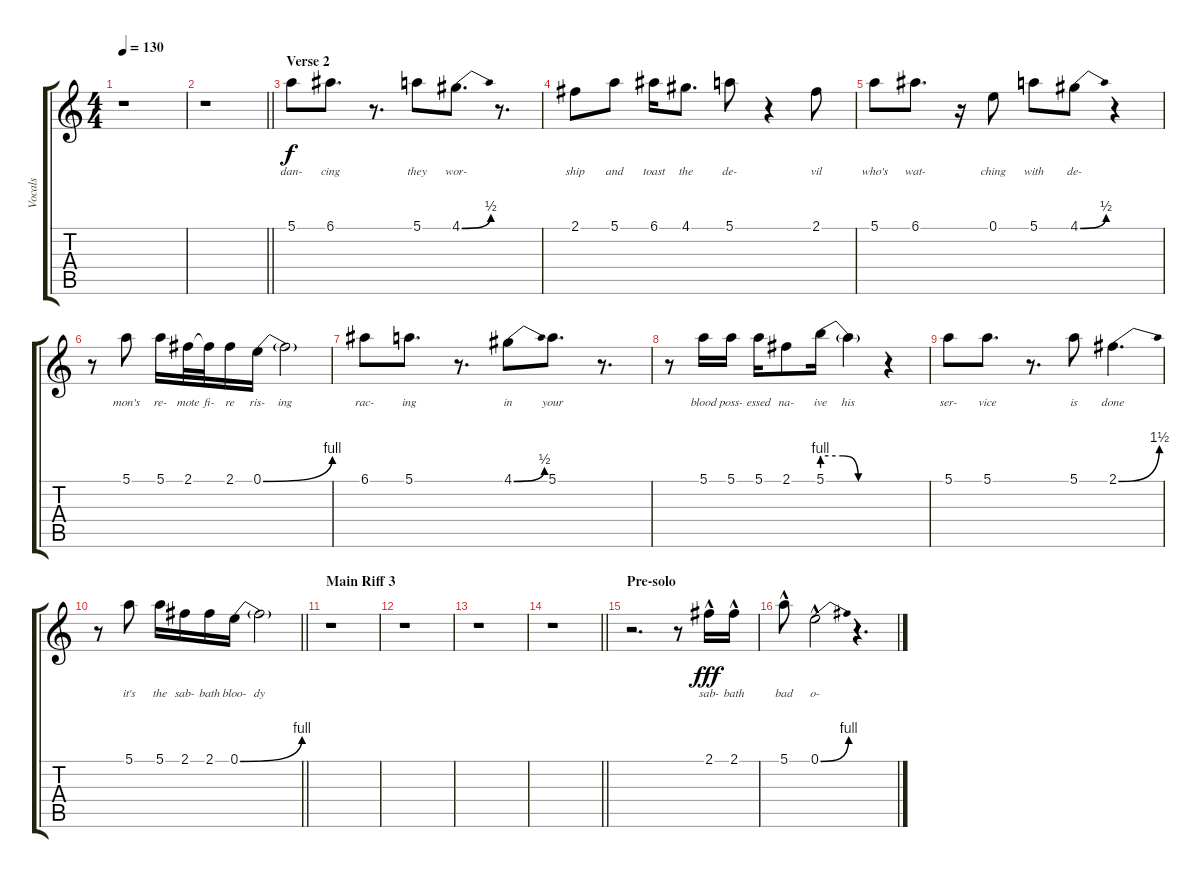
\track ("Vocals" "Vocals") {instrument overdrivenguitar}
\staff {score tabs}
\tuning (E4 B3 G3 D3 A2 E2) {hide}
\ts (4 4)
\tempo 130
\clef g2
\ks c
r.1{dy f} |
\barLineRight lightlight
r.1 |
\section ("" "Verse 2")
5.1.8{lyrics (0 "dan-") lyrics (1 "") lyrics (2 "") lyrics (3 "") lyrics (4 "")} 6.1.8{d lyrics (0 "cing") lyrics (1 "") lyrics (2 "") lyrics (3 "") lyrics (4 "")} r.8{d} 5.1.8{lyrics (0 "they") lyrics (1 "") lyrics (2 "") lyrics (3 "") lyrics (4 "")} 4.1{be (bend 0 0 60 2)}.8{d lyrics (0 "wor-") lyrics (1 "") lyrics (2 "") lyrics (3 "") lyrics (4 "")} r.8{d} |
2.1.8{lyrics (0 "ship") lyrics (1 "") lyrics (2 "") lyrics (3 "") lyrics (4 "")} 5.1.8{lyrics (0 "and") lyrics (1 "") lyrics (2 "") lyrics (3 "") lyrics (4 "")} 6.1.16{lyrics (0 "toast") lyrics (1 "") lyrics (2 "") lyrics (3 "") lyrics (4 "")} 4.1.8{d lyrics (0 "the") lyrics (1 "") lyrics (2 "") lyrics (3 "") lyrics (4 "")} 5.1.8{lyrics (0 "de-") lyrics (1 "") lyrics (2 "") lyrics (3 "") lyrics (4 "")} r.4 2.1.8{lyrics (0 "vil") lyrics (1 "") lyrics (2 "") lyrics (3 "") lyrics (4 "")} |
5.1.8{lyrics (0 "who's") lyrics (1 "") lyrics (2 "") lyrics (3 "") lyrics (4 "")} 6.1.8{d lyrics (0 "wat-") lyrics (1 "") lyrics (2 "") lyrics (3 "") lyrics (4 "")} r.16 0.1.8{lyrics (0 "ching") lyrics (1 "") lyrics (2 "") lyrics (3 "") lyrics (4 "")} 5.1.8{lyrics (0 "with") lyrics (1 "") lyrics (2 "") lyrics (3 "") lyrics (4 "")} 4.1{be (bend 0 0 60 2)}.8{lyrics (0 "de-") lyrics (1 "") lyrics (2 "") lyrics (3 "") lyrics (4 "")} r.4 |
r.8 5.1.8{lyrics (0 "mon's") lyrics (1 "") lyrics (2 "") lyrics (3 "") lyrics (4 "")} 5.1.16{lyrics (0 "re-") lyrics (1 "") lyrics (2 "") lyrics (3 "") lyrics (4 "")} 2.1.32{lyrics (0 "mote") lyrics (1 "") lyrics (2 "") lyrics (3 "") lyrics (4 "")} 2.1{t}.32{lyrics (0 "fi-") lyrics (1 "") lyrics (2 "") lyrics (3 "") lyrics (4 "")} 2.1.16{lyrics (0 "re") lyrics (1 "") lyrics (2 "") lyrics (3 "") lyrics (4 "")} 0.1{be (bend 0 0 60 4)}.16{lyrics (0 "ris-") lyrics (1 "") lyrics (2 "") lyrics (3 "") lyrics (4 "")} 0.1{t}.2{lyrics (0 "ing") lyrics (1 "") lyrics (2 "") lyrics (3 "") lyrics (4 "")} |
6.1.8{lyrics (0 "rac-") lyrics (1 "") lyrics (2 "") lyrics (3 "") lyrics (4 "")} 5.1.8{d lyrics (0 "ing") lyrics (1 "") lyrics (2 "") lyrics (3 "") lyrics (4 "")} r.8{d} 4.1{be (bend 0 0 60 2)}.8{lyrics (0 "in") lyrics (1 "") lyrics (2 "") lyrics (3 "") lyrics (4 "")} 5.1.8{d lyrics (0 "your") lyrics (1 "") lyrics (2 "") lyrics (3 "") lyrics (4 "")} r.8{d} |
r.8 5.1.16{lyrics (0 "blood") lyrics (1 "") lyrics (2 "") lyrics (3 "") lyrics (4 "")} 5.1.16{lyrics (0 "poss-") lyrics (1 "") lyrics (2 "") lyrics (3 "") lyrics (4 "")} 5.1.16{lyrics (0 "essed") lyrics (1 "") lyrics (2 "") lyrics (3 "") lyrics (4 "")} 2.1.8{lyrics (0 "na-") lyrics (1 "") lyrics (2 "") lyrics (3 "") lyrics (4 "")} 5.1{be (custom 0 4 20 4 35 0 60 0)}.16{lyrics (0 "ive") lyrics (1 "") lyrics (2 "") lyrics (3 "") lyrics (4 "")} 5.1{t}.4{lyrics (0 "his") lyrics (1 "") lyrics (2 "") lyrics (3 "") lyrics (4 "")} r.4 |
5.1.8{lyrics (0 "ser-") lyrics (1 "") lyrics (2 "") lyrics (3 "") lyrics (4 "")} 5.1.8{d lyrics (0 "vice") lyrics (1 "") lyrics (2 "") lyrics (3 "") lyrics (4 "")} r.8{d} 5.1.8{lyrics (0 "is") lyrics (1 "") lyrics (2 "") lyrics (3 "") lyrics (4 "")} 2.1{be (bend 0 0 60 6)}.4{d lyrics (0 "done") lyrics (1 "") lyrics (2 "") lyrics (3 "") lyrics (4 "")} |
\barLineRight lightlight
r.8 5.1.8{lyrics (0 "it's") lyrics (1 "") lyrics (2 "") lyrics (3 "") lyrics (4 "")} 5.1.16{lyrics (0 "the") lyrics (1 "") lyrics (2 "") lyrics (3 "") lyrics (4 "")} 2.1.16{lyrics (0 "sab-") lyrics (1 "") lyrics (2 "") lyrics (3 "") lyrics (4 "")} 2.1.16{lyrics (0 "bath") lyrics (1 "") lyrics (2 "") lyrics (3 "") lyrics (4 "")} 0.1{be (bend 0 0 60 4)}.16{lyrics (0 "bloo-") lyrics (1 "") lyrics (2 "") lyrics (3 "") lyrics (4 "")} 0.1{t}.2{lyrics (0 "dy") lyrics (1 "") lyrics (2 "") lyrics (3 "") lyrics (4 "")} |
\section ("" "Main Riff 3")
r.1 |
r.1 |
r.1 |
\barLineRight lightlight
r.1 |
\section ("" "Pre-solo")
r.2{d} r.8 2.1{hac}.16{lyrics (0 "sab-") lyrics (1 "") lyrics (2 "") lyrics (3 "") lyrics (4 "") dy fff} 2.1{hac}.16{lyrics (0 "bath") lyrics (1 "") lyrics (2 "") lyrics (3 "") lyrics (4 "")} |
5.1{hac}.8{lyrics (0 "bad") lyrics (1 "") lyrics (2 "") lyrics (3 "") lyrics (4 "")} 0.1{be (bend 0 0 60 4) hac}.2{lyrics (0 "o-") lyrics (1 "") lyrics (2 "") lyrics (3 "") lyrics (4 "")} r.4{d}
